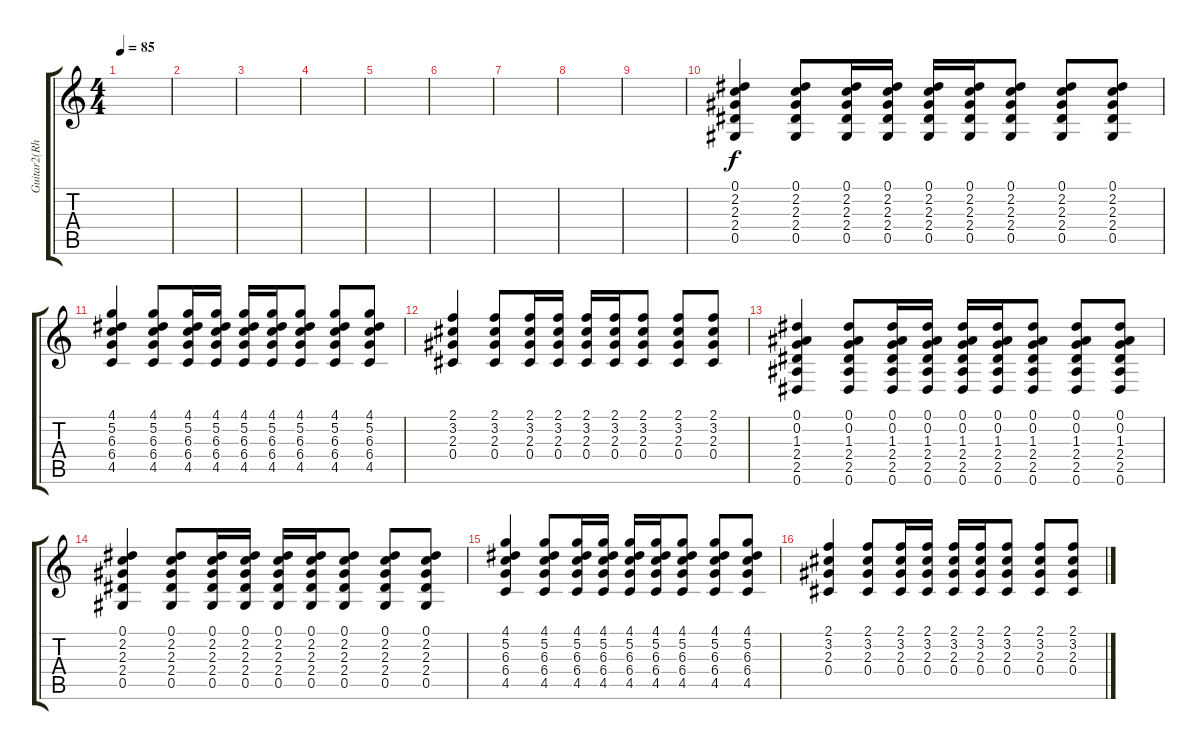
\track ("Guitar2(Rhythm1)" "Guitar2(Rh") {instrument acousticguitarsteel}
\staff {score tabs}
\tuning (Eb4 Bb3 Gb3 Db3 Ab2 Eb2) {hide}
\ts (4 4)
\tempo 85
\clef g2
\ks c
|
|
|
|
|
|
|
|
|
(0.1 2.2 2.3 2.4 0.5).4 (0.1 2.2 2.3 2.4 0.5).8 (0.1 2.2 2.3 2.4 0.5).16 (0.1 2.2 2.3 2.4 0.5).16 (0.1 2.2 2.3 2.4 0.5).16 (0.1 2.2 2.3 2.4 0.5).16 (0.1 2.2 2.3 2.4 0.5).8 (0.1 2.2 2.3 2.4 0.5).8 (0.1 2.2 2.3 2.4 0.5).8 |
(4.1 5.2 6.3 6.4 4.5).4 (4.1 5.2 6.3 6.4 4.5).8 (4.1 5.2 6.3 6.4 4.5).16 (4.1 5.2 6.3 6.4 4.5).16 (4.1 5.2 6.3 6.4 4.5).16 (4.1 5.2 6.3 6.4 4.5).16 (4.1 5.2 6.3 6.4 4.5).8 (4.1 5.2 6.3 6.4 4.5).8 (4.1 5.2 6.3 6.4 4.5).8 |
(2.1 3.2 2.3 0.4).4 (2.1 3.2 2.3 0.4).8 (2.1 3.2 2.3 0.4).16 (2.1 3.2 2.3 0.4).16 (2.1 3.2 2.3 0.4).16 (2.1 3.2 2.3 0.4).16 (2.1 3.2 2.3 0.4).8 (2.1 3.2 2.3 0.4).8 (2.1 3.2 2.3 0.4).8 |
(0.1 0.2 1.3 2.4 2.5 0.6).4 (0.1 0.2 1.3 2.4 2.5 0.6).8 (0.1 0.2 1.3 2.4 2.5 0.6).16 (0.1 0.2 1.3 2.4 2.5 0.6).16 (0.1 0.2 1.3 2.4 2.5 0.6).16 (0.1 0.2 1.3 2.4 2.5 0.6).16 (0.1 0.2 1.3 2.4 2.5 0.6).8 (0.1 0.2 1.3 2.4 2.5 0.6).8 (0.1 0.2 1.3 2.4 2.5 0.6).8 |
(0.1 2.2 2.3 2.4 0.5).4 (0.1 2.2 2.3 2.4 0.5).8 (0.1 2.2 2.3 2.4 0.5).16 (0.1 2.2 2.3 2.4 0.5).16 (0.1 2.2 2.3 2.4 0.5).16 (0.1 2.2 2.3 2.4 0.5).16 (0.1 2.2 2.3 2.4 0.5).8 (0.1 2.2 2.3 2.4 0.5).8 (0.1 2.2 2.3 2.4 0.5).8 |
(4.1 5.2 6.3 6.4 4.5).4 (4.1 5.2 6.3 6.4 4.5).8 (4.1 5.2 6.3 6.4 4.5).16 (4.1 5.2 6.3 6.4 4.5).16 (4.1 5.2 6.3 6.4 4.5).16 (4.1 5.2 6.3 6.4 4.5).16 (4.1 5.2 6.3 6.4 4.5).8 (4.1 5.2 6.3 6.4 4.5).8 (4.1 5.2 6.3 6.4 4.5).8 |
(2.1 3.2 2.3 0.4).4 (2.1 3.2 2.3 0.4).8 (2.1 3.2 2.3 0.4).16 (2.1 3.2 2.3 0.4).16 (2.1 3.2 2.3 0.4).16 (2.1 3.2 2.3 0.4).16 (2.1 3.2 2.3 0.4).8 (2.1 3.2 2.3 0.4).8 (2.1 3.2 2.3 0.4).8
